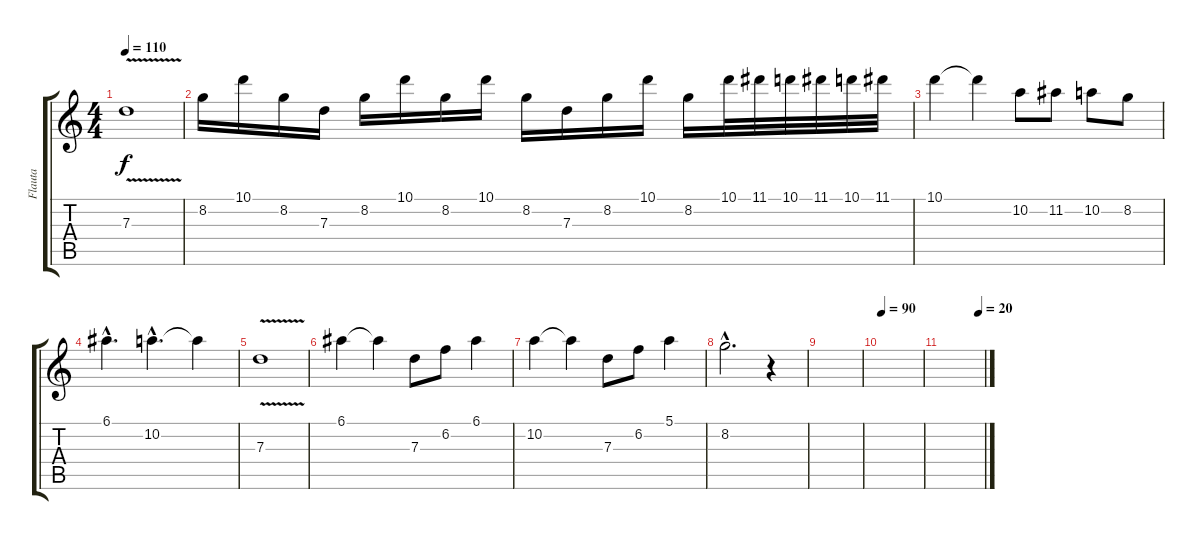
\track ("Flauta" "Flauta") {instrument piccolo}
\staff {score tabs}
\tuning (E5 B4 G4 D4 A3 E3) {hide}
\ts (4 4)
\tempo 110
\clef g2
\ks c
7.3{v}.1{dy f} |
8.2.16 10.1.16 8.2.16 7.3.16 8.2.16 10.1.16 8.2.16 10.1.16 8.2.16 7.3.16 8.2.16 10.1.16 8.2.16 10.1.32 11.1.32 10.1.32 11.1.32 10.1.32 11.1.32 |
10.1.4 10.1{t}.4 10.2.8 11.2.8 10.2.8 8.2.8 |
6.1{hac}.4{d} 10.2{hac}.4{d} 10.2{t}.4 |
7.3{v}.1 |
6.1.4 6.1{t}.4 7.3.8 6.2.8 6.1.4 |
10.2.4 10.2{t}.4 7.3.8 6.2.8 5.1.4 |
8.2{hac}.2{d} r.4 |
|
\tempo 90
|
\tempo (20 0.875)
